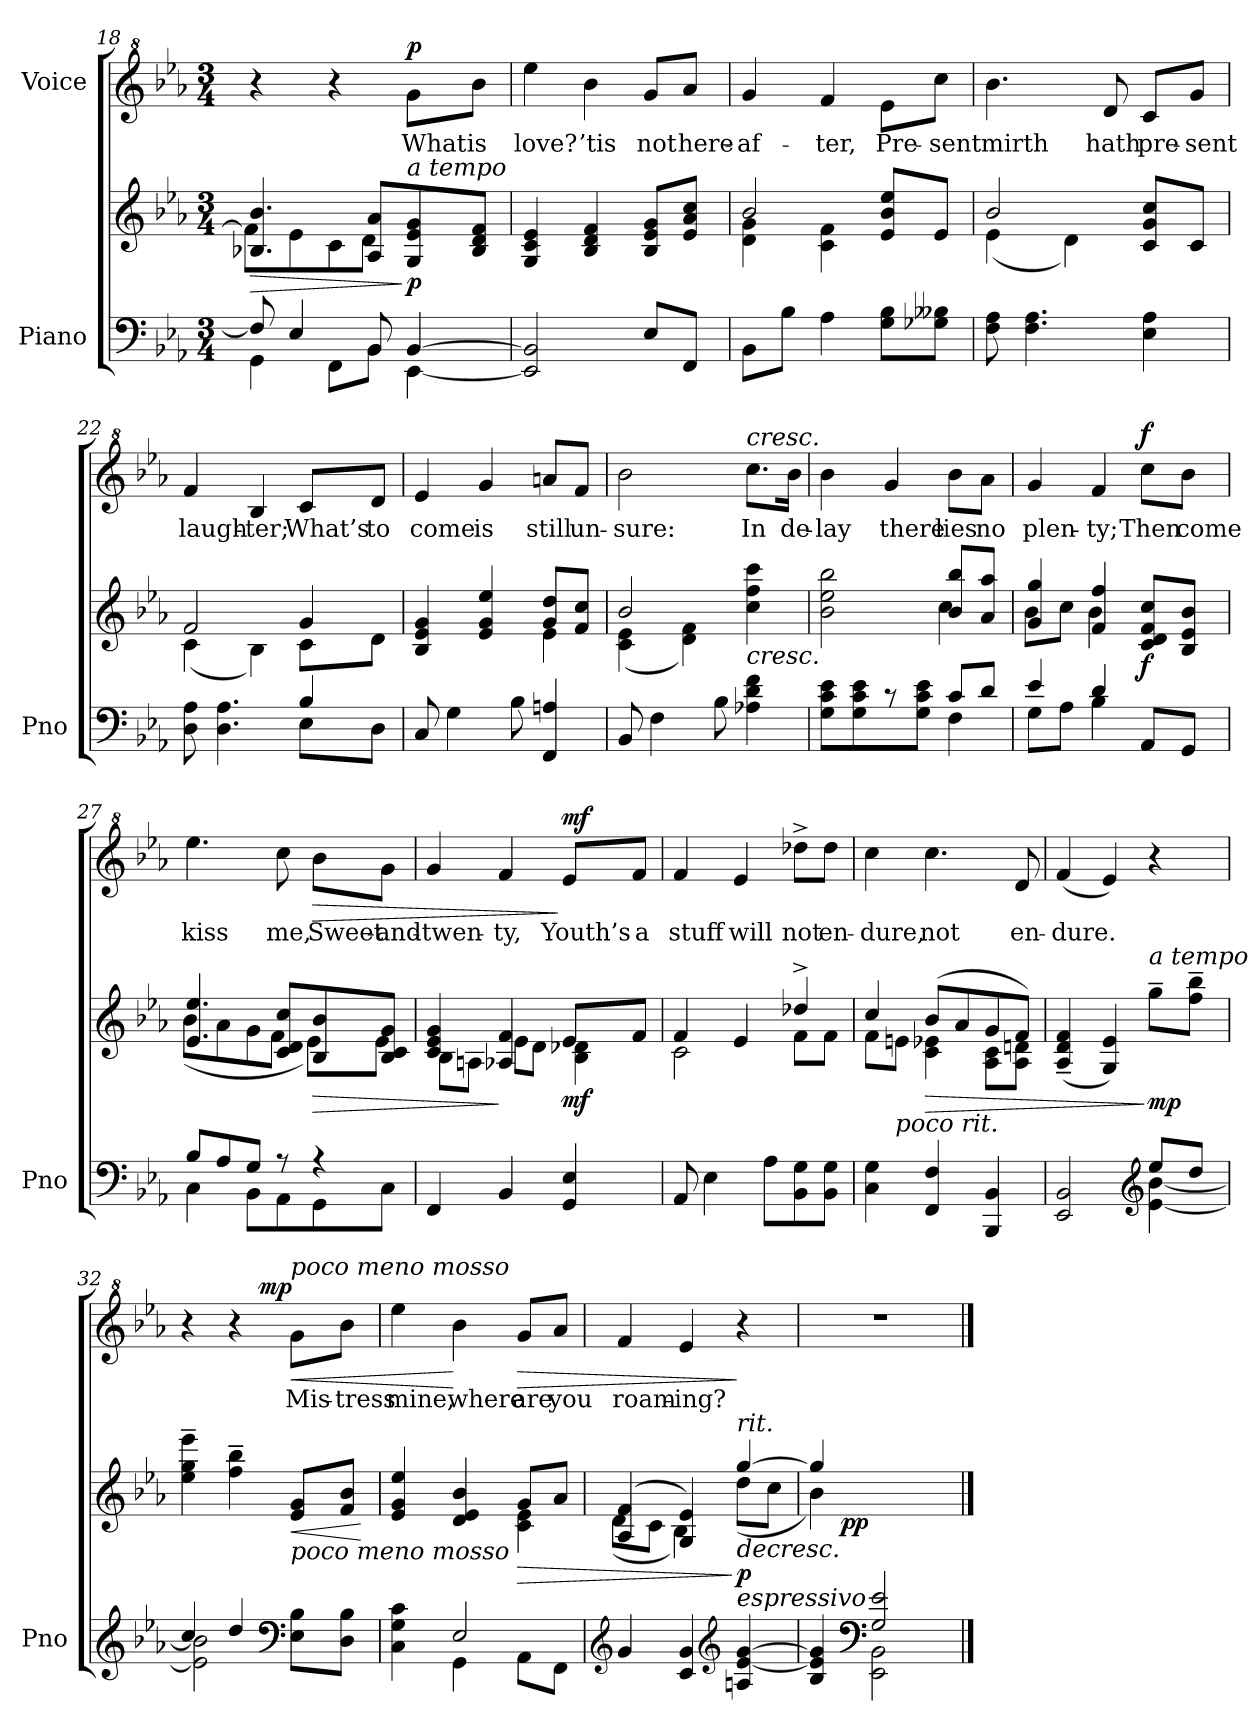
**kern	**kern	**dynam	**kern	**text	**dynam
*part2	*part2	*part2	*part1	*part1	*part1
*staff3	*staff2	*staff2/3	*staff1	*staff1	*staff1
*I"Piano	*	*	*I"Voice	*	*
*I'Pno	*	*	*	*	*
*clefF4	*clefG2	*	*clefG^2	*	*
*k[b-e-a-]	*k[b-e-a-]	*	*k[b-e-a-]	*	*
*M3/4	*M3/4	*	*M3/4	*	*
=18	=18	=18	=18	=18	=18
*^	*	*	*	*	*
!	!	!	!LO:HP:b	!	!	!
*	*	*^	*	*	*	*
8F/]	4GG\	4.B-X/ 4.b-/	8f\L]	>	4r	.	.
4E-/	.	.	8e-\	.	.	.	.
.	8FF\L	.	8c\	.	4r	.	.
8BB-/	8BB-\J	8A-/ 8a-/L	8d\J	.	.	.	.
!	!	!LO:TX:a:i:t=a tempo	!	!	!	!	!
!	!	!	!	!LO:DY:n=1:b	!	!LO:LY:b	!LO:DY:a
[4BB-/	[4EE-\	8G/ 8e-/ 8g/	4ryy	] p	8gg\L	What	p
!	!	!	!	!	!	!LO:LY:b	!
.	.	8B-/ 8d/ 8f/J	.	.	8bb-\J	is	.
*v	*v	*	*	*	*	*	*
*	*v	*v	*	*	*	*
!!LO:LB:g=z
=19	=19	=19	=19	=19	=19
!	!	!	!	!LO:LY:b	!
2EE-/] 2BB-/]	4G/ 4c/ 4e-/	.	4eee-\	love?	.
!	!	!	!	!LO:LY:b	!
.	4B-/ 4d/ 4f/	.	4bb-\	’tis	.
!	!	!	!	!LO:LY:b	!
8E-/L	8B-/ 8e-/ 8g/L	.	8gg/L	not	.
!	!	!	!	!LO:LY:b	!
8FF/J	8e-/ 8a-/ 8cc/J	.	8aa-/J	here-	.
=20	=20	=20	=20	=20	=20
*	*^	*	*	*	*
!	!	!	!	!	!LO:LY:b	!
8BB-\L	2b-/	4d\ 4g\	.	4gg/	-af-	.
8B-\J	.	.	.	.	.	.
!	!	!	!	!	!LO:LY:b	!
4A-\	.	4c\ 4f\	.	4ff/	-ter,	.
!	!	!	!	!	!LO:LY:b	!
8G\ 8B-\L	8e-/ 8b-/ 8ee-/L	4ryy	.	8ee-\L	Pre-	.
!	!	!	!	!	!LO:LY:b	!
8G-X\ 8B--X\J	8e-/J	.	.	8ccc\J	-sent	.
=21	=21	=21	=21	=21	=21	=21
!	!	!	!	!	!LO:LY:b	!
8F\ 8A-\	2b-/	(4e-\	.	4.bb-\	mirth	.
4.F\ 4.A-\	.	.	.	.	.	.
.	.	4d\)	.	.	.	.
!	!	!	!	!	!LO:LY:b	!
.	.	.	.	8dd/	hath	.
!	!	!	!	!	!LO:LY:b	!
4E-\ 4A-\	8c/ 8g/ 8cc/L	4ryy	.	8cc/L	pre-	.
!	!	!	!	!	!LO:LY:b	!
.	8c/J	.	.	8gg/J	-sent	.
!!LO:LB:g=z
=22	=22	=22	=22	=22	=22	=22
*^	*	*	*	*	*	*
!	!	!	!	!	!	!LO:LY:b	!
8D\ 8A-\	2ryy	2f/	(4c\	.	4ff/	laugh-	.
4.D\ 4.A-\	.	.	.	.	.	.	.
!	!	!	!	!	!	!LO:LY:b	!
.	.	.	4B-\)	.	4b-/	-ter;	.
!	!	!	!	!	!	!LO:LY:b	!
4B-/	8E-\L	4g/	8c\L	.	8cc/L	What’s	.
!	!	!	!	!	!	!LO:LY:b	!
.	8D\J	.	8d\J	.	8dd/J	to	.
=23	=23	=23	=23	=23	=23	=23	=23
!	!	!	!	!	!	!LO:LY:b	!
*v	*v	*	*	*	*	*	*
8C/	4B-/ 4e-/ 4g/	2ryy	.	4ee-/	come	.
4G\	.	.	.	.	.	.
!	!	!	!	!	!LO:LY:b	!
.	4e-/ 4g/ 4ee-/	.	.	4gg/	is	.
8B-\	.	.	.	.	.	.
!	!	!	!	!	!LO:LY:b	!
4FF/ 4An/	8g/ 8dd/L	4e-\	.	8aan/L	still	.
!	!	!	!	!	!LO:LY:b	!
.	8f/ 8cc/J	.	.	8ff/J	un-	.
=24	=24	=24	=24	=24	=24	=24
!	!	!	!	!	!LO:LY:b	!
8BB-/	2b-/	(4c\ 4e-\	.	2bb-\	-sure:	.
4F\	.	.	.	.	.	.
.	.	4d\ 4f\)	.	.	.	.
8B-\	.	.	.	.	.	.
!	!	!	!	!LO:TX:a:i:t=cresc.	!	!
!	!LO:TX:b:i:t=cresc.	!	!	!	!	!
!	!	!	!	!	!LO:LY:b	!
4A-X\ 4d\ 4f\	4cc\ 4ff\ 4ccc\	4ryy	.	8.ccc\L	In	.
!	!	!	!	!	!LO:LY:b	!
.	.	.	.	16bb-\Jk	de-	.
!!LO:PB:g=z
=25	=25	=25	=25	=25	=25	=25
*^	*	*	*	*	*	*
!	!	!	!	!	!	!LO:LY:b	!
8G\ 8c\ 8e-\L	2ryy	2b-\ 2ee-\ 2bb-\	2ryy	.	4bb-\	-lay	.
8G\ 8c\ 8e-\	.	.	.	.	.	.	.
!	!	!	!	!	!	!LO:LY:b	!
8rc	.	.	.	.	4gg/	there	.
8G\ 8c\ 8e-\J	.	.	.	.	.	.	.
!	!	!	!	!	!	!LO:LY:b	!
8c/L	4F\	8b-/ 8bb-/L	4cc\	.	8bb-\L	lies	.
!	!	!	!	!	!	!LO:LY:b	!
8d/J	.	8a-/ 8aa-/J	.	.	8aa-\J	no	.
=26	=26	=26	=26	=26	=26	=26	=26
!	!	!	!	!	!	!LO:LY:b	!
4e-/	8G\L	4g/ 4gg/	8b-\L	.	4gg/	plen-	.
.	8A-\J	.	8cc\J	.	.	.	.
!	!	!	!	!	!	!LO:LY:b	!
4d/	4B-\	4f/ 4ff/	4b-\	.	4ff/	-ty;	.
!	!	!	!	!LO:DY:b	!	!LO:LY:b	!LO:DY:a
8AA-/L	4ryy	8c/ 8d/ 8f/ 8cc/L	4ryy	f	8ccc\L	Then	f
!	!	!	!	!	!	!LO:LY:b	!
8GG/J	.	8B-/ 8e-/ 8b-/J	.	.	8bb-\J	come	.
=27	=27	=27	=27	=27	=27	=27	=27
!	!	!	!	!	!	!LO:LY:b	!
8B-/L	4C\	4.e-/ 4.ee-/	(8b-\L	.	4.eee-\	kiss	.
8A-/	.	.	8a-\	.	.	.	.
8G/J	8BB-\L	.	8g\	.	.	.	.
!	!	!	!	!	!	!LO:LY:b	!
8r	8AA-\	8c/ 8d/ 8cc/L	8f\J	.	8ccc\	me,	.
!	!	!	!	!LO:HP:b	!	!LO:LY:b	!LO:HP:b
4r	8GG\	8B-/ 8b-/	8e-\L)	>	8bb-\L	Sweet-	>
!	!	!	!	!	!	!LO:LY:b	!
.	8C\J	8B-/ 8c/ 8g/J	8e-\J	.	8gg\J	-and-	.
!!LO:LB:g=z
=28	=28	=28	=28	=28	=28	=28	=28
!	!	!	!	!	!	!LO:LY:b	!
*v	*v	*	*	*	*	*	*
4FF/	4c/ 4e-/ 4g/	8B-\L	.	4gg/	-twen-	.
.	.	8An\J	.	.	.	.
!	!	!	!	!	!LO:LY:b	!
4BB-/	4A-X/ 4f/	8e-\L	]	4ff/	-ty,	.
.	.	8d\J	.	.	.	.
!	!	!	!LO:DY:b	!	!LO:LY:b	!LO:DY:n=1:a
4GG/ 4E-/	8e-/L	4B-\ 4d-X\	mf	8ee-/L	Youth’s	] mf
!	!	!	!	!	!LO:LY:b	!
.	8f/J	.	.	8ff/J	a	.
=29	=29	=29	=29	=29	=29	=29
!	!	!	!	!	!LO:LY:b	!
8AA-/	4f/	2c\	.	4ff/	stuff	.
4E-\	.	.	.	.	.	.
!	!	!	!	!	!LO:LY:b	!
.	4e-/	.	.	4ee-/	will	.
8A-\L	.	.	.	.	.	.
!	!	!	!	!	!LO:LY:b	!
8BB-\ 8G\	4dd-X^/	8f\L	.	8ddd-X^\L	not	.
!	!	!	!	!	!LO:LY:b	!
8BB-\ 8G\J	.	8f\J	.	8ddd-\J	en-	.
=30	=30	=30	=30	=30	=30	=30
!	!	!	!	!	!LO:LY:b	!
4C\ 4G\	4cc/	8f\L	.	4ccc\	-dure,	.
!	!	!LO:TX:b:i:t=poco rit.	!	!	!	!
.	.	8en\J	.	.	.	.
!	!	!	!LO:HP:b	!	!LO:LY:b	!
4FF/ 4F/	(8b-/L	4c\ 4e-X\	>	4.ccc\	not	.
.	8a-/	.	.	.	.	.
4BBB-/ 4BB-/	8g/	8A-\ 8c\L	.	.	.	.
!	!	!	!	!	!LO:LY:b	!
.	8f/J)	8A-\ 8dn\J	.	8dd/	en-	.
=31	=31	=31	=31	=31	=31	=31
*^	*	*	*	*	*	*
!	!	!	!	!	!	!LO:LY:b	!
*	*	*v	*v	*	*	*	*
2EE-/ 2BB-/	2ryy	(4A-/~> 4d/~> 4f/~>	.	(4ff/	-dure.	.
.	.	4G/ 4e-/)	.	4ee-/)	.	.
*clefG2	*	*	*	*	*	*
!	!	!LO:TX:a:i:t=a tempo	!	!	!	!
!	!	!	!LO:DY:n=1:b	!	!	!
8ee-/L	[4e-\ [4b-\	8gg~\L	] mp	4r	.	.
8dd/J	.	8ff\~ 8bb-\~J	.	.	.	.
!!LO:LB:g=z
=32	=32	=32	=32	=32	=32	=32
*	*	*	*	*^	*	*
4cc/	2e-\] 2b-\]	4ee-\~ 4gg\~ 4eee-\~	.	4r	4.ryy	.	.
4dd/	.	4ff\~ 4bb-\~	.	4r	.	.	.
!	!	!	!	!	!	!	!LO:DY:a
.	.	.	.	.	4.ryy	.	mp
*clefF4	*	*	*	*	*	*	*
!	!	!	!	!LO:TX:a:i:t=poco meno mosso	!	!	!
!	!	!LO:TX:b:i:t=poco meno mosso	!	!	!	!	!
!	!	!	!LO:HP:b	!	!	!LO:LY:b	!LO:HP:b
8E-\ 8B-\L	4ryy	8e-/ 8g/L	<	8gg\L	.	Mis-	<
!	!	!	!	!	!	!LO:LY:b	!
8D\ 8B-\J	.	8f/ 8b-/J	.	8bb-\J	.	-tress	.
*v	*v	*	*	*	*	*	*
.	.	[	.	.	.	.
=33	=33	=33	=33	=33	=33	=33
*^	*^	*	*	*	*	*
!	!	!	!	!	!	!	!LO:LY:b	!
*	*	*	*	*	*v	*v	*	*
4C\ 4G\ 4c\	4ryy	4e-/ 4g/ 4ee-/	2ryy	.	4eee-\	mine,	.
!	!	!	!	!	!	!LO:LY:b	!
2E-/	4GG\	4d/ 4e-/ 4b-/	.	.	4bb-\	where	[
!	!	!	!	!LO:HP:b	!	!LO:LY:b	!LO:HP:b
.	8AA-\L	8g/L	4c\ 4e-\	>	8gg/L	are	>
!	!	!	!	!	!	!LO:LY:b	!
.	8FF\J	8a-/J	.	.	8aa-/J	you	.
=34	=34	=34	=34	=34	=34	=34	=34
!	!	!	!	!	!	!LO:LY:b	!
*v	*v	*	*	*	*	*	*
4BB-/	(4A-/ 4f/	(8d\L	.	4ff/	roam-	.
.	.	8c\J	.	.	.	.
!	!	!	!	!	!LO:LY:b	!
4EE-/ 4BB-/	4G/ 4e-/)	4B-\)	.	4ee-/	-ing?	.
*clefG2	*	*	*	*	*	*
!	!LO:TX:a:i:t=rit.	!	!	!	!	!
!LO:TX:a:i:t=espressivo	!	!	!	!	!	!
!	!	!	!LO:HP:n=1:b	!	!	!
!	!	!	!LO:DY:n=1:b	!	!	!
4An/ [4e-/ [4g/	[4gg/	(8dd\L	] > p	4r	.	]
.	.	8cc\J	.	.	.	.
=35	=35	=35	=35	=35	=35	=35
*^	*	*^	*	*	*	*
4ryy	4B-/ 4e-/] 4g/]	4gg/]	4b-\)	8ryy	.	2.r	.	.
!	!	!	!	!	!LO:DY:b	!	!	!
.	.	.	.	2ryy	pp	.	.	.
*clefF4	*	*	*	*	*	*	*	*
2G/ 2e-/	2EE-\ 2BB-\	2ryy	2ryy	.	]	.	.	.
.	.	.	.	8ryy	.	.	.	.
*v	*v	*	*	*	*	*	*	*
*	*v	*v	*v	*	*	*	*
==	==	==	==	==	==
*-	*-	*-	*-	*-	*-
